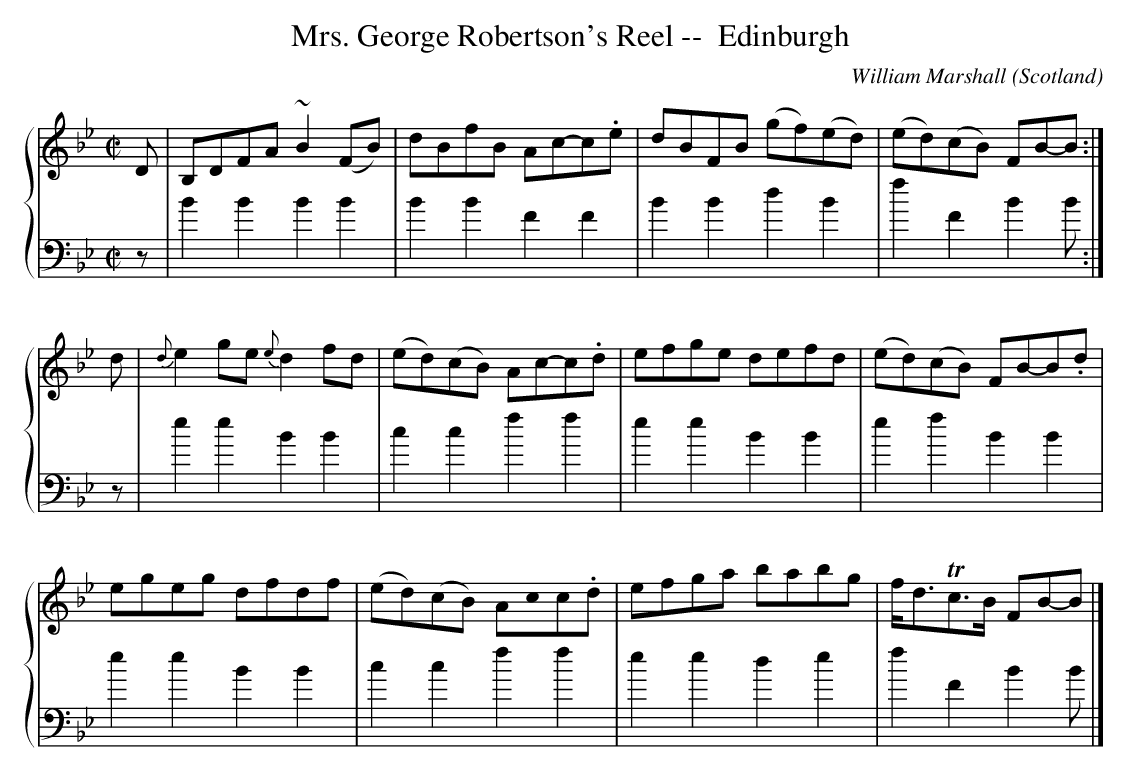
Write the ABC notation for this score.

X:1
T:Mrs. George Robertson's Reel --  Edinburgh
C:William Marshall
L:1/8
M:C|
O:Scotland
K:Bb
%%staves { 1 2 }
V:1
D | \
B,DFA ~B2 (FB) | dBfB Ac-c.e | dBFB (gf)(ed) | (ed)(cB) FB-B :|
d | \
{d}e2 ge {e}d2 fd | (ed)(cB) Ac-c.d | efge defd | (ed)(cB) FB-B.d |
egeg dfdf | (ed)(cB) Ac0c.d | efga babg | f<d!trill!c>B FB-B |]
V:2 clef=bass
L:1/4
z/ |\
BBBB | BBFF | BBdB | fFBB/ :| \
z/ | \
eeBB | ccff | eeBB | efBB | eeBB | ccff | eede | fFBB/ |]
